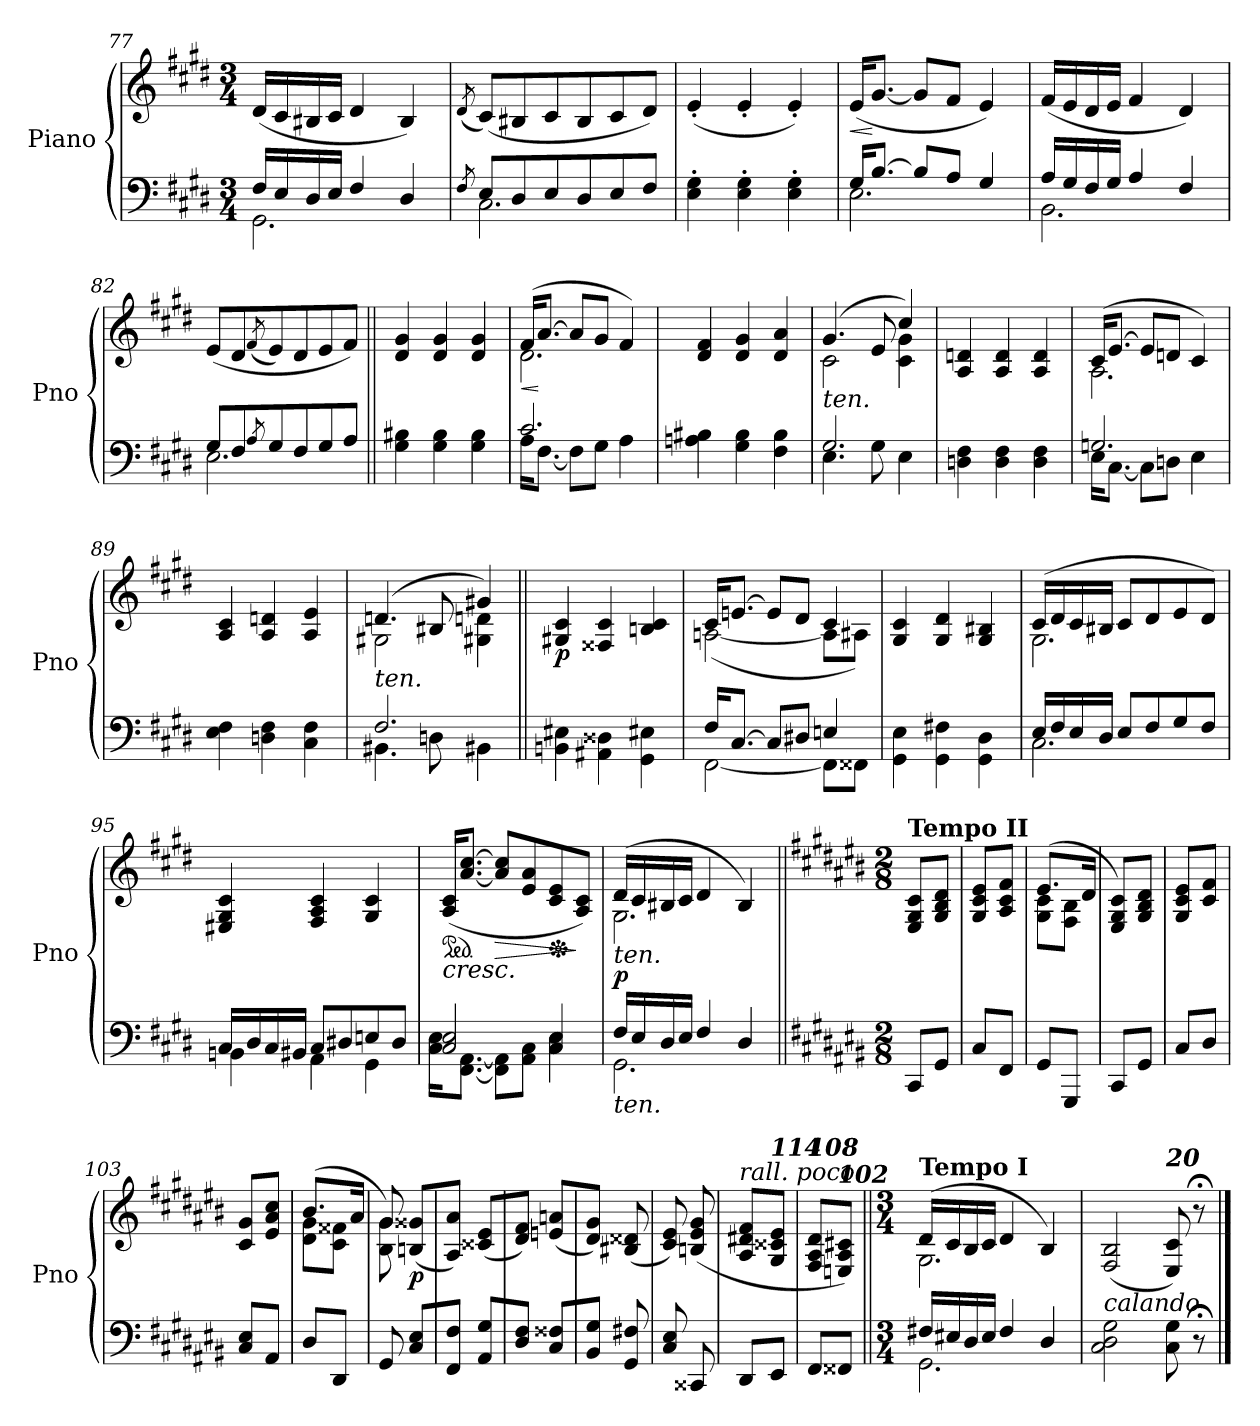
**kern	**kern	**dynam
*part1	*part1	*part1
*staff2	*staff1	*staff1/2
*I"Piano	*	*
*I'Pno	*	*
*clefF4	*clefG2	*
*k[f#c#g#d#]	*k[f#c#g#d#]	*
*M3/4	*M3/4	*
=77	=77	=77
*^	*	*
16F#/LL	2.GG#\	(16d#/LL	.
16E/	.	16c#/	.
16D#/	.	16B#X/	.
16E/JJ	.	16c#/JJ	.
4F#/	.	4d#/	.
4D#/	.	4B#/)	.
=78	=78	=78	=78
8qF#/	.	(8qd#/	.
8E/L	2.C#\	(8c#/L)	.
8D#/	.	8B#X/	.
8E/	.	8c#/	.
8D#/	.	8B#/	.
8E/	.	8c#/	.
8F#/J	.	8d#/J)	.
*v	*v	*	*
=79	=79	=79
4E\' 4G#\'	(>4e'/	.
4E\' 4G#\'	4e'/	.
4E\' 4G#\'	4e'/)	.
!!LO:LB:g=z
=80	=80	=80
*^	*	*
!	!	!	!LO:HP:b
16G#/KL	2.E\	(16e/KL	<
[8.B/J	.	[8.g#/J	[
8B/L]	.	8g#/L]	.
8A/J	.	8f#/J	.
4G#/	.	4e/)	.
=81	=81	=81	=81
16A/LL	2.BB\	(16f#/LL	.
16G#/	.	16e/	.
16F#/	.	16d#/	.
16G#/JJ	.	16e/JJ	.
4A/	.	4f#/	.
4F#/	.	4d#/)	.
=82	=82	=82	=82
8G#/L	2.E\	(8e/L	.
8F#/	.	8d#/	.
8qA/	.	(8qf#/	.
8G#/	.	8e/)	.
8F#/	.	8d#/	.
8G#/	.	8e/	.
8A/J	.	8f#/J)	.
*v	*v	*	*
=83||	=83||	=83||
!	!	!LO:DY:b
4G#\ 4B#X\	4d#/ 4g#/	other-dynamics
4G#\ 4B#\	4d#/ 4g#/	.
4G#\ 4B#\	4d#/ 4g#/	.
=84	=84	=84
*^	*	*
!	!	!	!LO:HP:b
*	*	*^	*
2.c#/	16A\KL	(16f#/KL	2.d#\	<
.	[8.F#\J	[8.a/J	.	[
.	8F#\L]	8a/L]	.	.
.	8G#\J	8g#/J	.	.
.	4A\	4f#/)	.	.
*v	*v	*	*	*
*	*v	*v	*
=85	=85	=85
4An\ 4B#X\	4d#/ 4f#/	.
4G#\ 4B#\	4d#/ 4g#/	.
4F#\ 4B#\	4d#/ 4a/	.
!!LO:LB:g=z
=86	=86	=86
*^	*^	*
!LO:TX:a:i:t=ten.	!	!	!	!
2.G#/	4.E\	(4.g#/	2c#\	.
.	8G#\	8e/	.	.
.	4E\	4cc#/)	4c#\ 4g#\	.
=87	=87	=87	=87	=87
!	!	!	!	!LO:DY:b
*v	*v	*	*	*
*	*v	*v	*
4Dn\ 4F#\	4A/ 4dn/	other-dynamics
4D\ 4F#\	4A/ 4d/	.
4D\ 4F#\	4A/ 4d/	.
=88	=88	=88
*^	*^	*
2.Gn/	16E\KL	(16c#/KL	2.A\	.
.	[8.C#\J	[8.e/J	.	.
.	8C#\L]	8e/L]	.	.
.	8Dn\J	8dn/J	.	.
.	4E\	4c#/)	.	.
*	*	*v	*v	*
=89	=89	=89	=89
!	!	!	!LO:DY:a=2
*v	*v	*	*
4E\ 4F#\	4A/ 4c#/	other-dynamics
4Dn\ 4F#\	4A/ 4dn/	.
4C#\ 4F#\	4A/ 4e/	.
=90	=90	=90
*^	*^	*
!LO:TX:a:i:t=ten.	!	!	!	!
2.F#/	4.BB#X\	(4.dn/	2G#X\	.
.	8Dn\	8B#X/	.	.
.	4BB#X\	4g#X/)	4G#X\ 4dn\	.
=91||	=91||	=91||	=91||	=91||
!	!	!	!	!LO:DY:b
*v	*v	*	*	*
*	*v	*v	*
4BBn\ 4E#X\	4G#X/ 4c#/	p
4AA#X\ 4D##X\	4F##X/ 4c#/	.
4GG#\ 4E#X\	4Bn/ 4c#/	.
!!LO:LB:g=z
=92	=92	=92
*^	*^	*
16F#/KL	[2FF#\	16c#/KL	([2An\	.
[8.C#/J	.	[8.en/J	.	.
8C#/L]	.	8e/L]	.	.
8D#X/J	.	8d#/J	.	.
4En/	8FF#\L]	4c#/	8A\L]	.
.	8FF##X\J	.	8A#X\J)	.
*v	*v	*	*	*
*	*v	*v	*
=93	=93	=93
4GG#\ 4E\	4G#/ 4c#/	.
4GG#\ 4F#X\	4G#/ 4d#/	.
4GG#\ 4D#\	4G#/ 4B#X/	.
=94	=94	=94
*^	*^	*
16E/LL	2.C#\	(16c#/LL	2.G#\	.
16F#/	.	16d#/	.	.
16E/	.	16c#/	.	.
16D#/JJ	.	16B#X/JJ	.	.
8E/L	.	8c#/L	.	.
8F#/	.	8d#/	.	.
8G#/	.	8e/	.	.
8F#/J	.	8d#/J)	.	.
*	*	*v	*v	*
=95	=95	=95	=95
16C#/LL	4BBn\	4E#X/ 4G#/ 4c#/	.
16D#/	.	.	.
16C#/	.	.	.
16BB#X/JJ	.	.	.
8C#/L	4AA\	4F#/ 4A/ 4c#/	.
8D#X/	.	.	.
8En/	4GG#\	4G#/ 4c#/	.
8D#/J	.	.	.
=96	=96	=96	=96
*	*	*ped	*
!	!	!	!LO:HP:b
2C#/ 2E/	16C#\ 16E\KL	(16A/ 16c#/KL	<
!	!	!	!LO:DY:b=2
!	!	!	!LO:DY:n=1:b
.	[8.FF#\ [8.AA\J	[8.a/ [8.cc#/J	rf rf
!	!	!	!LO:HP:n=1:b
.	8FF#\] 8AA\]L	8a/] 8cc#/]L	[ >
.	8AA\ 8C#\J	8e/ 8a/	.
*	*	*Xped	*
4C#/ 4E/	4C#\ 4E\	8c#/ 8e/	.
.	.	8A/ 8c#/J)	]
!!LO:PB:g=z
=97	=97	=97	=97
*	*	*^	*
!	!	!LO:TX:b:i:t=ten.	!	!
!LO:TX:b:i:t=ten.	!	!	!	!
!	!	!	!	!LO:DY:a=2
16F#/LL	2.GG#\	(16d#/LL	2.G#\	p
16E/	.	16c#/	.	.
16D#/	.	16B#X/	.	.
16E/JJ	.	16c#/JJ	.	.
4F#/	.	4d#/	.	.
4D#/	.	4B#/)	.	.
*v	*v	*	*	*
*	*v	*v	*
=98||	=98||	=98||
*k[f#c#g#d#a#e#b#]	*k[f#c#g#d#a#e#b#]	*
*M2/8	*M2/8	*
!	!LO:TX:a:B:t=Tempo II	!
!	!	!LO:DY:b
8CC#/L	8E#/ 8G#/ 8c#/L	other-dynamics
8GG#/J	8G#/ 8B#/ 8d#/J	.
=99	=99	=99
8C#/L	8G#/ 8c#/ 8e#/L	.
8FF#/J	8A#/ 8c#/ 8f#/J	.
=100	=100	=100
*	*^	*
8GG#/L	(8.e#/L	8G#\ 8c#\L	.
8GGG#/J	.	8F#\ 8B#\J	.
.	16d#/Jk	.	.
*	*v	*v	*
=101	=101	=101
8CC#/L	8E#/ 8G#/ 8c#/L)	.
8GG#/J	8G#/ 8B#/ 8d#/J	.
=102	=102	=102
8C#/L	8G#/ 8c#/ 8e#/L	.
8D#/J	8c#/ 8f#/J	.
!!LO:LB:g=z
=103	=103	=103
8C#/ 8E#/L	8c#/ 8g#/L	.
8AA#/J	8e#/ 8a#/ 8cc#/J	.
=104	=104	=104
*	*^	*
8D#/L	(8.b#/L	8d#\ 8g#\L	.
8DD#/J	.	8c#\ 8f##X\J	.
.	16a#/Jk	.	.
=105	=105	=105	=105
8GG#/	8g#/)	8B#\ 8g#\	.
!	!	!	!LO:DY:b
8C#/ 8E#/L	(8Bn/ 8g##X/L	8ryy	p
=106	=106	=106	=106
*^	*	*	*
8FF#/ 8F#/J	8ryy	8A#/ 8a#/J)	8ryy	.
8ryy	8AA#/ 8G#/L	8ryy	(8c##X/ 8e#/L	.
=107	=107	=107	=107	=107
8ryy	8D#/ 8F#/J	8ryy	8d#/ 8f#/J)	.
8C#/ 8F##X/L	8ryy	(8en/ 8an/L	8ryy	.
*v	*v	*	*	*
*	*v	*v	*
=108	=108	=108
8BB#/ 8G#/J	8d#/ 8g#/J)	.
8GG#/ 8F#X/	(8B#X/ 8d##X/	.
!!LO:LB:g=z
=109	=109	=109
8C#/ 8E#/	8c#/ 8e#/)	.
8CC##X/	(8Bn/ 8e#/ 8g#/	.
=110	=110	=110
!	!LO:TX:a:i:t=rall. poco	!
8DD#/L	8A#/ 8d#X/ 8f#/L	.
!	!LO:TX:a:Bi:t=114	!
8EE#/J	8G#/ 8c##X/ 8e#/J	.
=111	=111	=111
!	!LO:TX:a:Bi:t=108	!
8FF#/L	8F#/ 8A#/ 8d#/L	.
!	!LO:TX:a:Bi:t=102	!
8FF##X/J	8En/ 8A#/ 8c#X/J)	.
=112||	=112||	=112||
*M3/4	*M3/4	*
*^	*^	*
!	!	!LO:TX:a:B:t=Tempo I	!	!
!	!	!	!	!LO:DY:b
16F#X/LL	2.GG#\	(16d#/LL	2.G#\	other-dynamics
16E#X/	.	16c#/	.	.
16D#/	.	16B#/	.	.
16E#/JJ	.	16c#/JJ	.	.
4F#/	.	4d#/	.	.
4D#/	.	4B#/)	.	.
*v	*v	*	*	*
*	*v	*v	*
=113	=113	=113
!	!LO:TX:b:i:t=calando	!
!	!	!LO:DY:b=2
2C#\ 2D#\ 2G#\	(>2F#/ 2B#/	other-dynamics
!	!LO:TX:a:Bi:t=20	!
8C#\ 8G#\	8E#/ 8c#/)	.
8r;<	8r;<	.
==	==	==
*-	*-	*-
